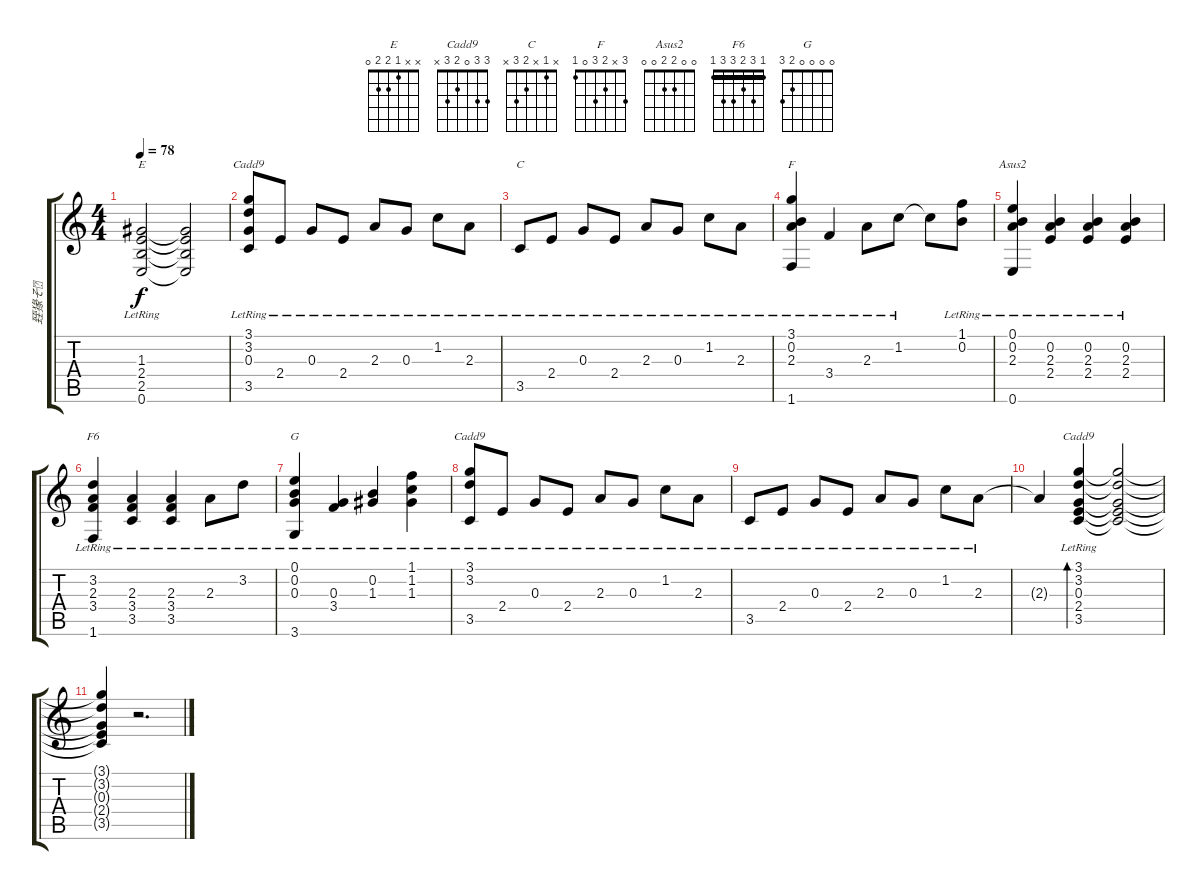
\track ("臸猭そ" "臸猭そ") {instrument acousticguitarnylon}
\staff {score tabs}
\tuning (E4 B3 G3 D3 A2 E2) {hide}
\chord ("E" x x 1 2 2 0)
\chord ("Cadd9" 3 3 0 2 3 x) {barre 3}
\chord ("C" x 1 x 2 3 x)
\chord ("F" 3 x 2 3 0 1)
\chord ("Asus2" 0 0 2 2 0 0)
\chord ("F6" 1 3 2 3 3 1) {barre 1}
\chord ("G" 0 0 0 0 2 3)
\chord ("Cadd9" 3 3 x 2 3 x) {barre 3}
\chord ("Cadd9" 3 3 0 2 3 x)
\ts (4 4)
\tempo 78
\clef g2
\ks c
(1.3{lr} 2.4{lr} 2.5{lr} 0.6{lr}).2{ch "E" dy f} (1.3{t} 2.4{t} 2.5{t} 0.6{t}).2 |
(3.1{lr} 3.2{lr} 0.3{lr} 3.5{lr}).8{ch "Cadd9"} 2.4{lr}.8 0.3{lr}.8 2.4{lr}.8 2.3{lr}.8 0.3{lr}.8 1.2{lr}.8 2.3{lr}.8 |
3.5{lr}.8{ch "C"} 2.4{lr}.8 0.3{lr}.8 2.4{lr}.8 2.3{lr}.8 0.3{lr}.8 1.2{lr}.8 2.3{lr}.8 |
(3.1{lr} 0.2{lr} 2.3{lr} 1.6{lr}).4{ch "F"} 3.4{lr}.4 2.3{lr}.8 1.2{lr}.8 1.2{t}.8 (1.1{lr} 0.2{lr}).8 |
(0.1{lr} 0.2{lr} 2.3{lr} 0.6{lr}).4{ch "Asus2"} (0.2{lr} 2.3{lr} 2.4{lr}).4 (0.2{lr} 2.3{lr} 2.4{lr}).4 (0.2{lr} 2.3{lr} 2.4{lr}).4 |
(3.2{lr} 2.3{lr} 3.4{lr} 1.6{lr}).4{ch "F6"} (2.3{lr} 3.4{lr} 3.5{lr}).4 (2.3{lr} 3.4{lr} 3.5{lr}).4 2.3{lr}.8 3.2{lr}.8 |
(0.1{lr} 0.2{lr} 0.3{lr} 3.6{lr}).4{ch "G"} (0.3{lr} 3.4{lr}).4 (0.2{lr} 1.3{lr}).4 (1.1{lr} 1.2{lr} 1.3{lr}).4 |
(3.1{lr} 3.2{lr} 3.5{lr}).8{ch "Cadd9"} 2.4{lr}.8 0.3{lr}.8 2.4{lr}.8 2.3{lr}.8 0.3{lr}.8 1.2{lr}.8 2.3{lr}.8 |
3.5{lr}.8 2.4{lr}.8 0.3{lr}.8 2.4{lr}.8 2.3{lr}.8 0.3{lr}.8 1.2{lr}.8 2.3{lr}.8 |
2.3{t}.4 (3.1{lr} 3.2{lr} 0.3{lr} 2.4{lr} 3.5{lr}).4{bd 480 ch "Cadd9"} (3.1{t} 3.2{t} 0.3{t} 2.4{t} 3.5{t}).2 |
(3.1{t} 3.2{t} 0.3{t} 2.4{t} 3.5{t}).4 r.2{d}
